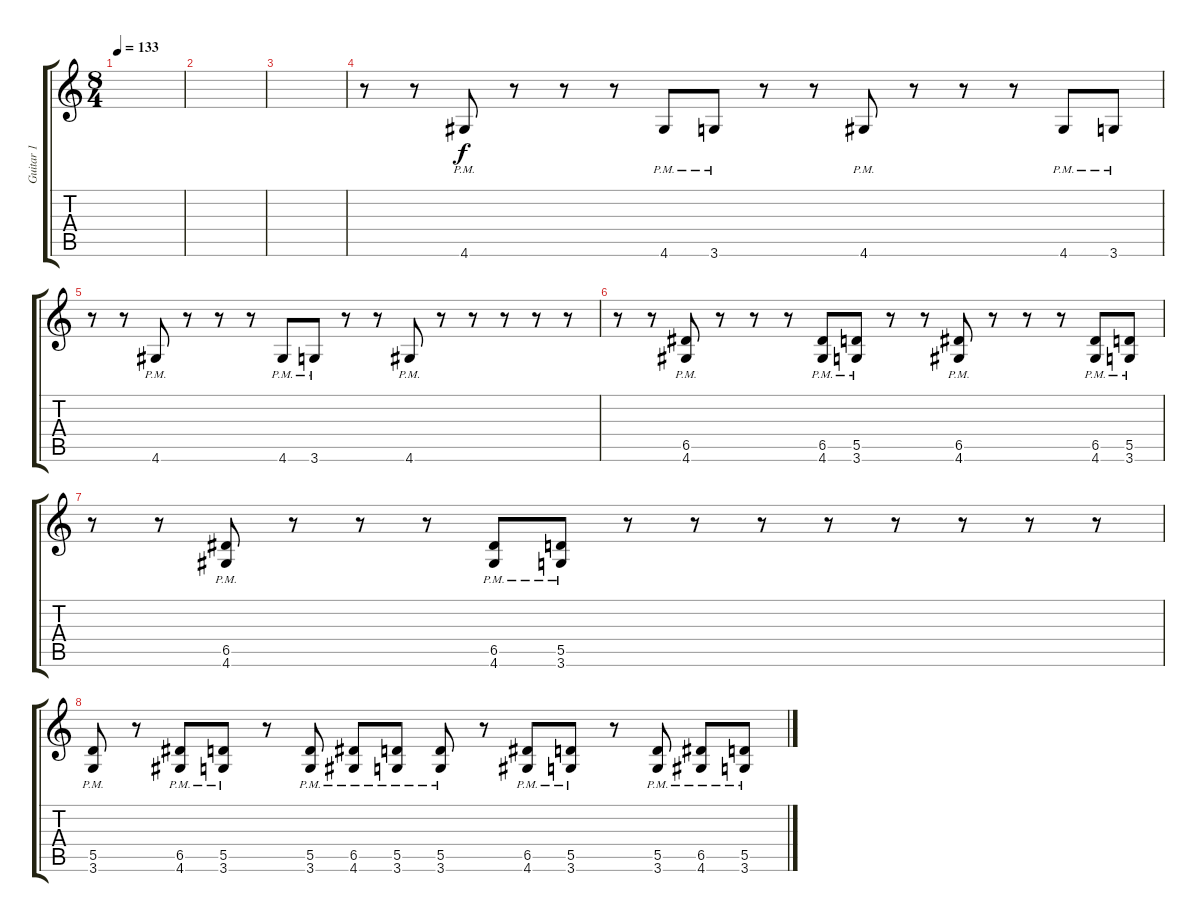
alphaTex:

\track ("Guitar 1" "Guitar 1") {instrument overdrivenguitar}
\staff {score tabs}
\tuning (E4 B3 G3 D3 A2 E2) {hide}
\ts (8 4)
\tempo 133
\clef g2
\ks c
|
|
|
r.8 r.8 4.6{pm}.8 r.8 r.8 r.8 4.6{pm}.8 3.6{pm}.8 r.8 r.8 4.6{pm}.8 r.8 r.8 r.8 4.6{pm}.8 3.6{pm}.8 |
r.8 r.8 4.6{pm}.8 r.8 r.8 r.8 4.6{pm}.8 3.6{pm}.8 r.8 r.8 4.6{pm}.8 r.8 r.8 r.8 r.8 r.8 |
r.8 r.8 (6.5{pm} 4.6{pm}).8 r.8 r.8 r.8 (6.5{pm} 4.6{pm}).8 (5.5{pm} 3.6{pm}).8 r.8 r.8 (6.5{pm} 4.6{pm}).8 r.8 r.8 r.8 (6.5{pm} 4.6{pm}).8 (5.5{pm} 3.6{pm}).8 |
r.8 r.8 (6.5{pm} 4.6{pm}).8 r.8 r.8 r.8 (6.5{pm} 4.6{pm}).8 (5.5{pm} 3.6{pm}).8 r.8 r.8 r.8 r.8 r.8 r.8 r.8 r.8 |
(5.5{pm} 3.6{pm}).8 r.8 (6.5{pm} 4.6{pm}).8 (5.5{pm} 3.6{pm}).8 r.8 (5.5{pm} 3.6{pm}).8 (6.5{pm} 4.6{pm}).8 (5.5{pm} 3.6{pm}).8 (5.5{pm} 3.6{pm}).8 r.8 (6.5{pm} 4.6{pm}).8 (5.5{pm} 3.6{pm}).8 r.8 (5.5{pm} 3.6{pm}).8 (6.5{pm} 4.6{pm}).8 (5.5{pm} 3.6{pm}).8
